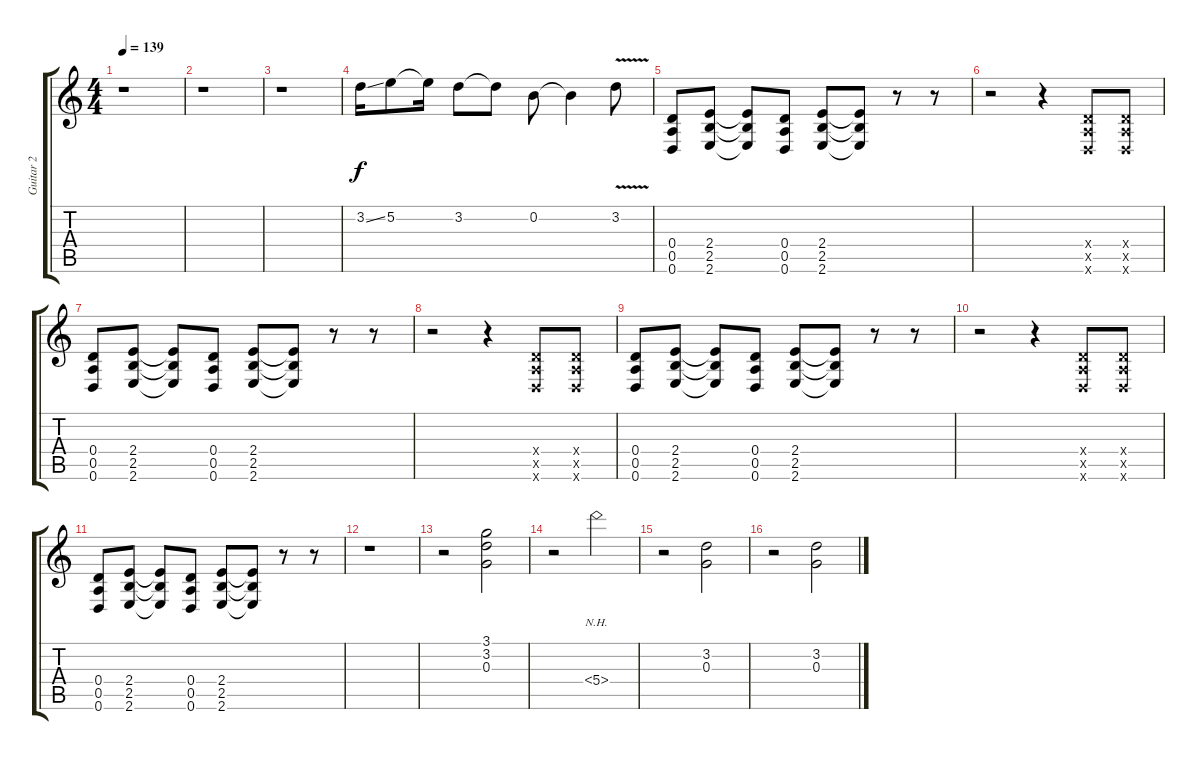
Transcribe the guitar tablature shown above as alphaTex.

\track ("Guitar 2" "Guitar 2") {instrument electricguitarclean}
\staff {score tabs}
\tuning (E4 B3 G3 D3 A2 D2) {hide}
\ts (4 4)
\tempo 139
\clef g2
\ks c
r.1{dy f} |
r.1 |
r.1 |
3.2{ss}.16 5.2.8 5.2{t}.16 3.2.8 3.2{t}.8 0.2.8 0.2{t}.4 3.2{v}.8 |
(0.4 0.5 0.6).8 (2.4 2.5 2.6).8 (2.4{t} 2.5{t} 2.6{t}).8 (0.4 0.5 0.6).8 (2.4 2.5 2.6).8 (2.4{t} 2.5{t} 2.6{t}).8 r.8 r.8 |
r.2 r.4 (0.4{x} 0.5{x} 0.6{x}).8 (0.4{x} 0.5{x} 0.6{x}).8 |
(0.4 0.5 0.6).8 (2.4 2.5 2.6).8 (2.4{t} 2.5{t} 2.6{t}).8 (0.4 0.5 0.6).8 (2.4 2.5 2.6).8 (2.4{t} 2.5{t} 2.6{t}).8 r.8 r.8 |
r.2 r.4 (0.4{x} 0.5{x} 0.6{x}).8 (0.4{x} 0.5{x} 0.6{x}).8 |
(0.4 0.5 0.6).8 (2.4 2.5 2.6).8 (2.4{t} 2.5{t} 2.6{t}).8 (0.4 0.5 0.6).8 (2.4 2.5 2.6).8 (2.4{t} 2.5{t} 2.6{t}).8 r.8 r.8 |
r.2 r.4 (0.4{x} 0.5{x} 0.6{x}).8 (0.4{x} 0.5{x} 0.6{x}).8 |
(0.4 0.5 0.6).8 (2.4 2.5 2.6).8 (2.4{t} 2.5{t} 2.6{t}).8 (0.4 0.5 0.6).8 (2.4 2.5 2.6).8 (2.4{t} 2.5{t} 2.6{t}).8 r.8 r.8 |
r.1 |
r.2 (3.1 3.2 0.3).2 |
r.2 5.4{nh}.2 |
r.2 (3.2 0.3).2 |
r.2 (3.2 0.3).2
